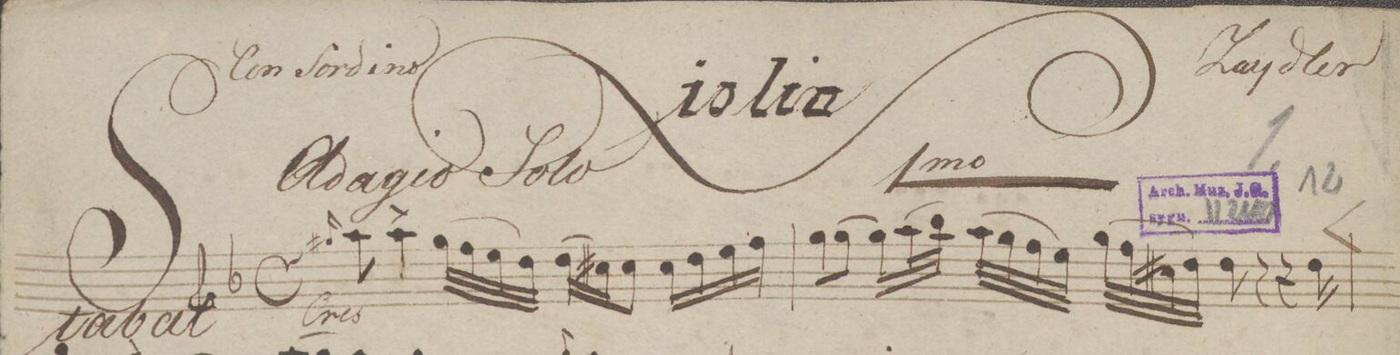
**kern	**dynam
*I"Violio 1mo	*
*clefG2	*
*k[b-]	*
*met(c)	*
*M4/4	*
16qqgg#X/	.
*8\rightt	*
8aa\	<
8aa^\	.
*r	*
(16ggn\LL	.
16ff\	.
16ee\	.
16dd\JJ)	.
(16dd\LL	.
16cc#X\J)	.
8cc#\J	.
16cc#\LL	.
16dd\	.
16ee\	.
16ff\JJ	.
=2	=2
*8\right	*
8gg\L	.
[8gg\J	.
*32\right	*
16gg\LL]	.
(32aa\L	.
32bb-\JJJ)	.
(32aa\LLL	.
32gg\	.
32ff\	.
32ee\JJJ)	.
(32gg\LLL	.
32ff\	.
32cc#X\	.
32dd\JJJ)	.
8dd\	.
8r	.
16r	.
16dd\	.
=3	=3
*-	*-
